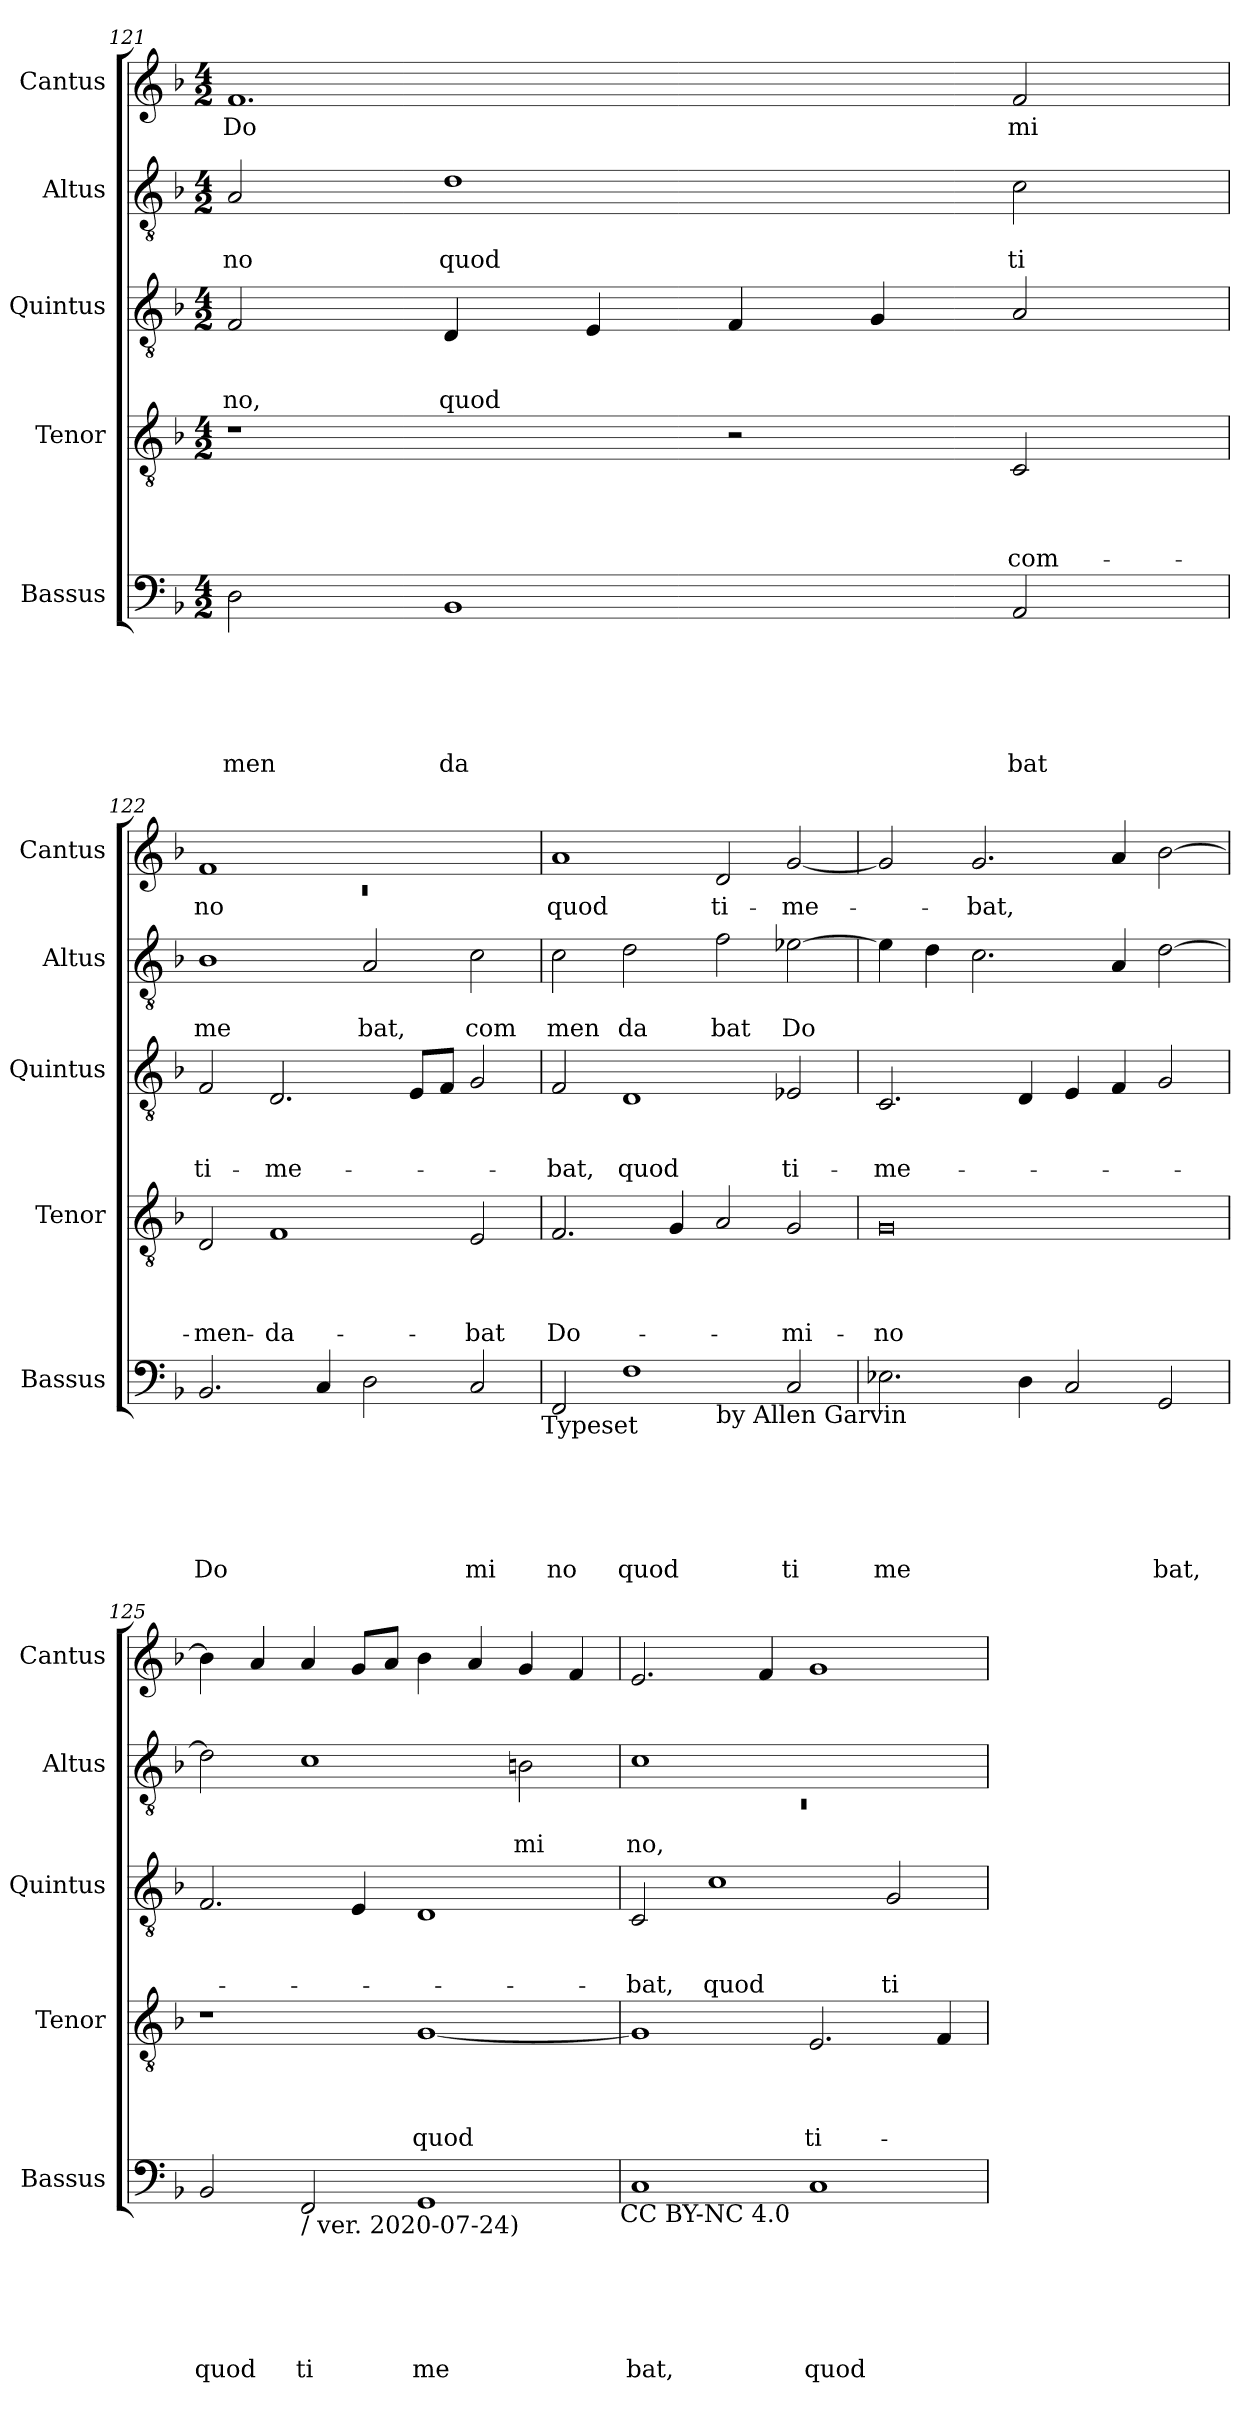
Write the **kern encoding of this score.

**kern	**text	**text	**text	**text	**text	**text	**kern	**text	**text	**text	**text	**kern	**text	**text	**text	**kern	**text	**text	**kern	**text
*part5	*part5	*part5	*part5	*part5	*part5	*part5	*part4	*part4	*part4	*part4	*part4	*part3	*part3	*part3	*part3	*part2	*part2	*part2	*part1	*part1
*staff5	*staff5	*staff5	*staff5	*staff5	*staff5	*staff5	*staff4	*staff4	*staff4	*staff4	*staff4	*staff3	*staff3	*staff3	*staff3	*staff2	*staff2	*staff2	*staff1	*staff1
*I"Bassus	*	*	*	*	*	*	*I"Tenor	*	*	*	*	*I"Quintus	*	*	*	*I"Altus	*	*	*I"Cantus	*
*I'Bassus	*	*	*	*	*	*	*I'Tenor	*	*	*	*	*I'Quintus	*	*	*	*I'Altus	*	*	*I'Cantus	*
*clefF4	*	*	*	*	*	*	*clefGv2	*	*	*	*	*clefGv2	*	*	*	*clefGv2	*	*	*clefG2	*
*k[b-]	*	*	*	*	*	*	*k[b-]	*	*	*	*	*k[b-]	*	*	*	*k[b-]	*	*	*k[b-]	*
*F:	*	*	*	*	*	*	*F:	*	*	*	*	*F:	*	*	*	*F:	*	*	*F:	*
*M4/2	*	*	*	*	*	*	*M4/2	*	*	*	*	*M4/2	*	*	*	*M4/2	*	*	*M4/2	*
=121	=121	=121	=121	=121	=121	=121	=121	=121	=121	=121	=121	=121	=121	=121	=121	=121	=121	=121	=121	=121
!	!	!	!	!	!	!LO:LY:b	!	!	!	!	!	!	!	!	!LO:LY:b	!	!	!LO:LY:b	!	!LO:LY:b
2D\	.	.	.	.	.	men	1r	.	.	.	.	2F/	.	.	no,	2A/	.	no	1.f	Do
!	!	!	!	!	!	!LO:LY:b	!	!	!	!	!	!	!	!	!LO:LY:b	!	!	!LO:LY:b	!	!
1BB-	.	.	.	.	.	da	.	.	.	.	.	4D/	.	.	quod	1d	.	quod	.	.
.	.	.	.	.	.	.	.	.	.	.	.	4E/	.	.	.	.	.	.	.	.
.	.	.	.	.	.	.	2r	.	.	.	.	4F/	.	.	.	.	.	.	.	.
.	.	.	.	.	.	.	.	.	.	.	.	4G/	.	.	.	.	.	.	.	.
!	!	!	!	!	!	!LO:LY:b	!	!	!	!	!LO:LY:b	!	!	!	!	!	!	!LO:LY:b	!	!LO:LY:b
2AA/	.	.	.	.	.	bat	2C/	.	.	.	com-	2A/	.	.	.	2c\	.	ti	2f/	mi
!!LO:LB:g=z
=122	=122	=122	=122	=122	=122	=122	=122	=122	=122	=122	=122	=122	=122	=122	=122	=122	=122	=122	=122	=122
*	*	*	*	*	*	*	*	*	*	*	*	*	*	*	*	*	*	*	*^	*
!	!	!	!	!	!	!LO:LY:b	!	!	!	!	!LO:LY:b	!	!	!	!LO:LY:b	!	!	!LO:LY:b	!	!LO:N:vis=1	!LO:LY:b
2.BB-/	.	.	.	.	.	Do	2D/	.	.	.	-men-	2F/	.	.	ti-	1B-	.	me	1f	0rc	no
!	!	!	!	!	!	!	!	!	!	!	!LO:LY:b	!	!	!	!LO:LY:b	!	!	!	!	!	!
.	.	.	.	.	.	.	1F	.	.	.	-da-	2.D/	.	.	-me-	.	.	.	.	.	.
4C/	.	.	.	.	.	.	.	.	.	.	.	.	.	.	.	.	.	.	.	.	.
!	!	!	!	!	!	!	!	!	!	!	!	!	!	!	!	!	!	!LO:LY:b	!	!	!
2D\	.	.	.	.	.	.	.	.	.	.	.	.	.	.	.	2A/	.	bat,	1ryy	.	.
.	.	.	.	.	.	.	.	.	.	.	.	8E/L	.	.	.	.	.	.	.	.	.
.	.	.	.	.	.	.	.	.	.	.	.	8F/J	.	.	.	.	.	.	.	.	.
!	!	!	!	!	!	!LO:LY:b	!	!	!	!	!LO:LY:b	!	!	!	!	!	!	!LO:LY:b	!	!	!
2C/	.	.	.	.	.	mi	2E/	.	.	.	-bat	2G/	.	.	.	2c\	.	com	.	.	.
*	*	*	*	*	*	*	*	*	*	*	*	*	*	*	*	*	*	*	*v	*v	*
!LO:TX:b:t=Typeset	!	!	!	!	!	!	!	!	!	!	!	!	!	!	!	!	!	!	!	!
=123	=123	=123	=123	=123	=123	=123	=123	=123	=123	=123	=123	=123	=123	=123	=123	=123	=123	=123	=123	=123
!	!	!	!	!	!	!LO:LY:b	!	!	!	!	!LO:LY:b	!	!	!	!LO:LY:b	!	!	!LO:LY:b	!	!LO:LY:b
*^	*	*	*	*	*	*	*	*	*	*	*	*	*	*	*	*	*	*	*	*
2FF/	1ryy	.	.	.	.	.	no	2.F/	.	.	.	Do-	2F/	.	.	-bat,	2c\	.	men	1a	quod
!	!	!	!	!	!	!	!LO:LY:b	!	!	!	!	!	!	!	!	!LO:LY:b	!	!	!LO:LY:b	!	!
1F	.	.	.	.	.	.	quod	.	.	.	.	.	1D	.	.	quod	2d\	.	da	.	.
.	.	.	.	.	.	.	.	4G/	.	.	.	.	.	.	.	.	.	.	.	.	.
!	!LO:TX:b:t=by Allen Garvin	!	!	!	!	!	!	!	!	!	!	!	!	!	!	!	!	!	!	!	!
!	!	!	!	!	!	!	!	!	!	!	!	!	!	!	!	!	!	!	!LO:LY:b	!	!LO:LY:b
.	1ryy	.	.	.	.	.	.	2A/	.	.	.	.	.	.	.	.	2f\	.	bat	2d/	ti-
!	!	!	!	!	!	!	!LO:LY:b	!	!	!	!	!LO:LY:b	!	!	!	!LO:LY:b	!	!	!LO:LY:b	!	!LO:LY:b
2C/	.	.	.	.	.	.	ti	2G/	.	.	.	-mi-	2E-X/	.	.	ti-	[>2e-X\	.	Do	[<2g/	-me-
=124	=124	=124	=124	=124	=124	=124	=124	=124	=124	=124	=124	=124	=124	=124	=124	=124	=124	=124	=124	=124	=124
!LO:TX:b:t=(aurvondel@gmail.com) (orig.	!	!	!	!	!	!	!	!	!	!	!	!	!	!	!	!	!	!	!	!	!
!	!	!	!	!	!	!	!LO:LY:b	!	!	!	!	!LO:LY:b	!	!	!	!LO:LY:b	!	!	!	!	!
*v	*v	*	*	*	*	*	*	*	*	*	*	*	*	*	*	*	*	*	*	*	*
2.E-X\	.	.	.	.	.	me	0G	.	.	.	-no	2.C/	.	.	-me-	4e-\]	.	.	2g/]	.
.	.	.	.	.	.	.	.	.	.	.	.	.	.	.	.	4d\	.	.	.	.
!	!	!	!	!	!	!	!	!	!	!	!	!	!	!	!	!	!	!	!	!LO:LY:b
.	.	.	.	.	.	.	.	.	.	.	.	.	.	.	.	2.c\	.	.	2.g/	-bat,
4D\	.	.	.	.	.	.	.	.	.	.	.	4D/	.	.	.	.	.	.	.	.
2C/	.	.	.	.	.	.	.	.	.	.	.	4E/	.	.	.	.	.	.	.	.
.	.	.	.	.	.	.	.	.	.	.	.	4F/	.	.	.	4A/	.	.	4a/	.
!	!	!	!	!	!	!LO:LY:b	!	!	!	!	!	!	!	!	!	!	!	!	!	!
2GG/	.	.	.	.	.	bat,	.	.	.	.	.	2G/	.	.	.	[>2d\	.	.	[>2b-\	.
=125	=125	=125	=125	=125	=125	=125	=125	=125	=125	=125	=125	=125	=125	=125	=125	=125	=125	=125	=125	=125
!	!	!	!	!	!	!LO:LY:b	!	!	!	!	!	!	!	!	!	!	!	!	!	!
2BB-/	.	.	.	.	.	quod	1r	.	.	.	.	2.F/	.	.	.	2d\]	.	.	4b-\]	.
.	.	.	.	.	.	.	.	.	.	.	.	.	.	.	.	.	.	.	4a/	.
!LO:TX:b:t=/ ver. 2020-07-24)	!	!	!	!	!	!	!	!	!	!	!	!	!	!	!	!	!	!	!	!
!	!	!	!	!	!	!LO:LY:b	!	!	!	!	!	!	!	!	!	!	!	!	!	!
2FF/	.	.	.	.	.	ti	.	.	.	.	.	.	.	.	.	1c	.	.	4a/	.
.	.	.	.	.	.	.	.	.	.	.	.	4E/	.	.	.	.	.	.	8g/L	.
.	.	.	.	.	.	.	.	.	.	.	.	.	.	.	.	.	.	.	8a/J	.
!	!	!	!	!	!	!LO:LY:b	!	!	!	!	!LO:LY:b	!	!	!	!	!	!	!	!	!
1GG	.	.	.	.	.	me	[<1G	.	.	.	quod	1D	.	.	.	.	.	.	4b-\	.
.	.	.	.	.	.	.	.	.	.	.	.	.	.	.	.	.	.	.	4a/	.
!	!	!	!	!	!	!	!	!	!	!	!	!	!	!	!	!	!	!LO:LY:b	!	!
.	.	.	.	.	.	.	.	.	.	.	.	.	.	.	.	2B\	.	mi	4g/	.
.	.	.	.	.	.	.	.	.	.	.	.	.	.	.	.	.	.	.	4f/	.
!LO:TX:b:t=CC BY-NC 4.0	!	!	!	!	!	!	!	!	!	!	!	!	!	!	!	!	!	!	!	!
=126	=126	=126	=126	=126	=126	=126	=126	=126	=126	=126	=126	=126	=126	=126	=126	=126	=126	=126	=126	=126
*	*	*	*	*	*	*	*	*	*	*	*	*	*	*	*	*^	*	*	*	*
!	!	!	!	!	!	!LO:LY:b	!	!	!	!	!	!	!	!	!LO:LY:b	!	!LO:N:vis=1	!	!LO:LY:b	!	!
1C	.	.	.	.	.	bat,	1G]	.	.	.	.	2C/	.	.	-bat,	1c	0rC	.	no,	2.e/	.
!	!	!	!	!	!	!	!	!	!	!	!	!	!	!	!LO:LY:b	!	!	!	!	!	!
.	.	.	.	.	.	.	.	.	.	.	.	1c	.	.	quod	.	.	.	.	.	.
.	.	.	.	.	.	.	.	.	.	.	.	.	.	.	.	.	.	.	.	4f/	.
!	!	!	!	!	!	!LO:LY:b	!	!	!	!	!LO:LY:b	!	!	!	!	!	!	!	!	!	!
1C	.	.	.	.	.	quod	2.E/	.	.	.	ti-	.	.	.	.	1ryy	.	.	.	1g	.
!	!	!	!	!	!	!	!	!	!	!	!	!	!	!	!LO:LY:b	!	!	!	!	!	!
.	.	.	.	.	.	.	.	.	.	.	.	2G/	.	.	ti-	.	.	.	.	.	.
.	.	.	.	.	.	.	4F/	.	.	.	.	.	.	.	.	.	.	.	.	.	.
*	*	*	*	*	*	*	*	*	*	*	*	*	*	*	*	*v	*v	*	*	*	*
=	=	=	=	=	=	=	=	=	=	=	=	=	=	=	=	=	=	=	=	=
*-	*-	*-	*-	*-	*-	*-	*-	*-	*-	*-	*-	*-	*-	*-	*-	*-	*-	*-	*-	*-
